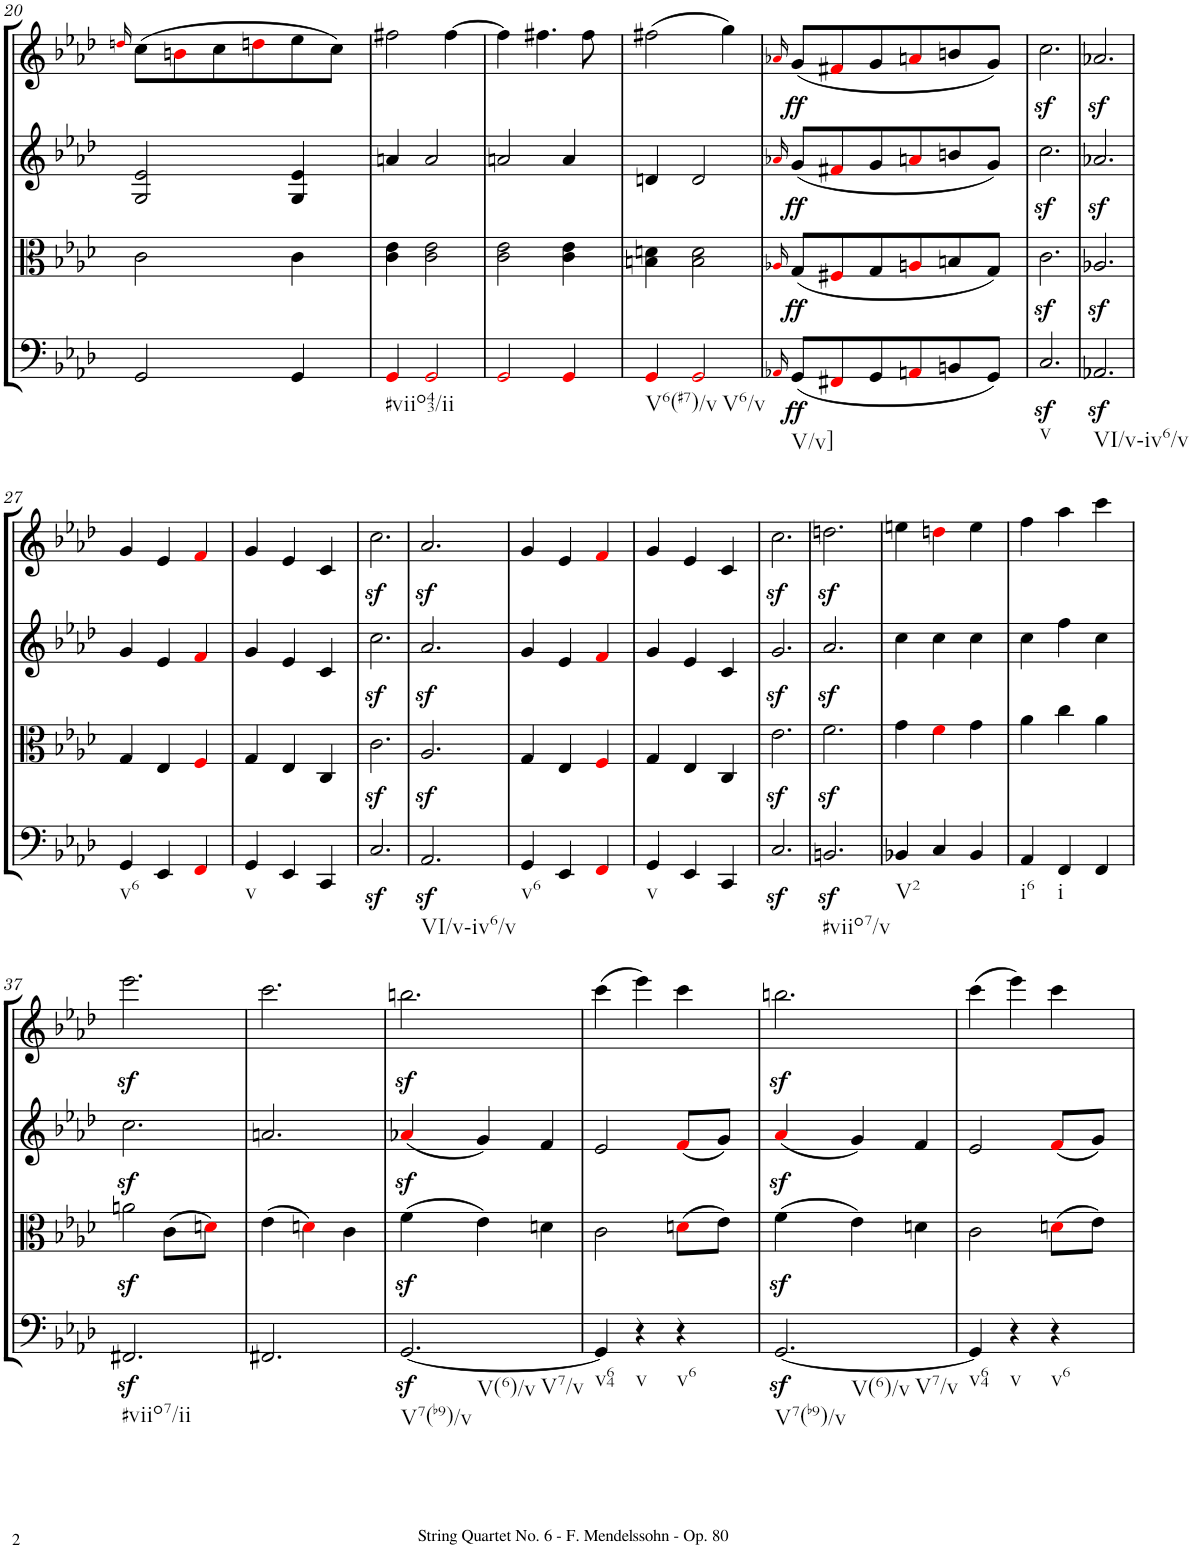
**kern	**dynam	**kern	**dynam	**kern	**dynam	**kern	**dynam
*part4	*part4	*part3	*part3	*part2	*part2	*part1	*part1
*staff4	*staff4	*staff3	*staff3	*staff2	*staff2	*staff1	*staff1
*I"Violoncello	*	*I"Viola	*	*I"Violino II	*	*I"Violino I	*
*I'Vc	*	*I'Vla	*	*I'Vln	*	*I'Vln	*
!!LO:PB:g=z
*clefF4	*	*clefC3	*	*clefG2	*	*clefG2	*
*k[b-e-a-d-]	*	*k[b-e-a-d-]	*	*k[b-e-a-d-]	*	*k[b-e-a-d-]	*
*M3/4	*	*M3/4	*	*M3/4	*	*M3/4	*
=20	=20	=20	=20	=20	=20	=20	=20
.	.	.	.	.	.	16qddni/	.
2GG/	.	2c\	.	2G/ 2e-/	.	(8cc\L	.
.	.	.	.	.	.	8bni\	.
.	.	.	.	.	.	8cc\	.
.	.	.	.	.	.	8ddni\	.
4GG/	.	4c\	.	4G/ 4e-/	.	8ee-\	.
.	.	.	.	.	.	8cc\J)	.
=21	=21	=21	=21	=21	=21	=21	=21
!LO:TX:b:t=#viio43/ii	!	!	!	!	!	!	!
4GGi/	.	4c\ 4e-\	.	4an/	.	2ff#X\	.
2GGi/	.	2c\ 2e-\	.	2a/	.	.	.
.	.	.	.	.	.	[4ff#\	.
=22	=22	=22	=22	=22	=22	=22	=22
2GGi/	.	2c\ 2e-\	.	2an/	.	4ff#\]	.
.	.	.	.	.	.	4.ff#X\	.
4GGi/	.	4c\ 4e-\	.	4a/	.	.	.
.	.	.	.	.	.	8ff#\	.
=23	=23	=23	=23	=23	=23	=23	=23
!LO:TX:b:t=V6(#7)/v	!	!	!	!	!	!	!
4GGi/	.	4Bn\ 4dn\	.	4dn/	.	(2ff#X\	.
!LO:TX:b:t=V6/v	!	!	!	!	!	!	!
2GGi/	.	2B\ 2d\	.	2d/	.	.	.
.	.	.	.	.	.	4gg\)	.
=24	=24	=24	=24	=24	=24	=24	=24
16qAA-Xi/	.	16qA-Xi/	.	16qa-Xi/	.	16qa-Xi/	.
!LO:TX:b:t=V/v]	!	!	!	!	!	!	!
!	!LO:DY:b	!	!LO:DY:b	!	!LO:DY:b	!	!LO:DY:b
(8GG/L	ff	(8G/L	ff	(8g/L	ff	(8g/L	ff
8FF#Xi/	.	8F#Xi/	.	8f#Xi/	.	8f#Xi/	.
8GG/	.	8G/	.	8g/	.	8g/	.
8AAni/	.	8Ani/	.	8ani/	.	8ani/	.
8BBn/	.	8Bn/	.	8bn/	.	8bn/	.
8GG/J)	.	8G/J)	.	8g/J)	.	8g/J)	.
=25	=25	=25	=25	=25	=25	=25	=25
!LO:TX:b:t=v	!	!	!	!	!	!	!
2.Cz</	.	2.cz<\	.	2.ccz<\	.	2.ccz<\	.
=26	=26	=26	=26	=26	=26	=26	=26
!LO:TX:b:t=VI/v-iv6/v	!	!	!	!	!	!	!
2.AA-Xz</	.	2.A-Xz</	.	2.a-Xz</	.	2.a-Xz</	.
!!LO:LB:g=z
=27	=27	=27	=27	=27	=27	=27	=27
!LO:TX:b:t=v6	!	!	!	!	!	!	!
4GG/	.	4G/	.	4g/	.	4g/	.
4EE-/	.	4E-/	.	4e-/	.	4e-/	.
4FFi/	.	4Fi/	.	4fi/	.	4fi/	.
=28	=28	=28	=28	=28	=28	=28	=28
!LO:TX:b:t=v	!	!	!	!	!	!	!
4GG/	.	4G/	.	4g/	.	4g/	.
4EE-/	.	4E-/	.	4e-/	.	4e-/	.
4CC/	.	4C/	.	4c/	.	4c/	.
=29	=29	=29	=29	=29	=29	=29	=29
2.Cz</	.	2.cz<\	.	2.ccz<\	.	2.ccz<\	.
=30	=30	=30	=30	=30	=30	=30	=30
!LO:TX:b:t=VI/v-iv6/v	!	!	!	!	!	!	!
2.AA-z</	.	2.A-z</	.	2.a-z</	.	2.a-z</	.
=31	=31	=31	=31	=31	=31	=31	=31
!LO:TX:b:t=v6	!	!	!	!	!	!	!
4GG/	.	4G/	.	4g/	.	4g/	.
4EE-/	.	4E-/	.	4e-/	.	4e-/	.
4FFi/	.	4Fi/	.	4fi/	.	4fi/	.
=32	=32	=32	=32	=32	=32	=32	=32
!LO:TX:b:t=v	!	!	!	!	!	!	!
4GG/	.	4G/	.	4g/	.	4g/	.
4EE-/	.	4E-/	.	4e-/	.	4e-/	.
4CC/	.	4C/	.	4c/	.	4c/	.
=33	=33	=33	=33	=33	=33	=33	=33
2.Cz</	.	2.e-z<\	.	2.gz</	.	2.ccz<\	.
=34	=34	=34	=34	=34	=34	=34	=34
!LO:TX:b:t=#viio7/v	!	!	!	!	!	!	!
2.BBnz</	.	2.fz<\	.	2.a-z</	.	2.ddnz<\	.
=35	=35	=35	=35	=35	=35	=35	=35
!LO:TX:b:t=V2	!	!	!	!	!	!	!
4BB-X/	.	4g\	.	4cc\	.	4een\	.
4C/	.	4fi\	.	4cc\	.	4ddni\	.
4BB-/	.	4g\	.	4cc\	.	4ee\	.
=36	=36	=36	=36	=36	=36	=36	=36
!LO:TX:b:t=i6	!	!	!	!	!	!	!
4AA-/	.	4a-\	.	4cc\	.	4ff\	.
!LO:TX:b:t=i	!	!	!	!	!	!	!
4FF/	.	4cc\	.	4ff\	.	4aa-\	.
4FF/	.	4a-\	.	4cc\	.	4ccc\	.
!!LO:LB:g=z
=37	=37	=37	=37	=37	=37	=37	=37
!LO:TX:b:t=#viio7/ii	!	!	!	!	!	!	!
2.FF#Xz</	.	2anz<\	.	2.ccz<\	.	2.eee-z<\	.
.	.	(8c\L	.	.	.	.	.
.	.	8dni\J)	.	.	.	.	.
=38	=38	=38	=38	=38	=38	=38	=38
2.FF#X/	.	(4e-\	.	2.an/	.	2.ccc\	.
.	.	4dni\)	.	.	.	.	.
.	.	4c\	.	.	.	.	.
=39	=39	=39	=39	=39	=39	=39	=39
!LO:TX:b:t=V7(b9)/v	!	!	!	!	!	!	!
!LO:TX:b:t=V(6)/v	!	!	!	!	!	!	!
!LO:TX:b:t=V7/v	!	!	!	!	!	!	!
[2.GGz</	.	(4fz<\	.	(4a-Xz<i/	.	2.bbnz<\	.
.	.	4e-\)	.	4g/)	.	.	.
.	.	4dn\	.	4f/	.	.	.
=40	=40	=40	=40	=40	=40	=40	=40
!LO:TX:b:t=v64	!	!	!	!	!	!	!
4GG/]	.	2c\	.	2e-/	.	(4ccc\	.
!LO:TX:b:t=v	!	!	!	!	!	!	!
4r	.	.	.	.	.	4eee-\)	.
!LO:TX:b:t=v6	!	!	!	!	!	!	!
4r	.	(8dni\L	.	(8fi/L	.	4ccc\	.
.	.	8e-\J)	.	8g/J)	.	.	.
=41	=41	=41	=41	=41	=41	=41	=41
!LO:TX:b:t=V7(b9)/v	!	!	!	!	!	!	!
!LO:TX:b:t=V(6)/v	!	!	!	!	!	!	!
!LO:TX:b:t=V7/v	!	!	!	!	!	!	!
[2.GGz</	.	(4fz<\	.	(4a-z<i/	.	2.bbnz<\	.
.	.	4e-\)	.	4g/)	.	.	.
.	.	4dn\	.	4f/	.	.	.
=42	=42	=42	=42	=42	=42	=42	=42
!LO:TX:b:t=v64	!	!	!	!	!	!	!
4GG/]	.	2c\	.	2e-/	.	(4ccc\	.
!LO:TX:b:t=v	!	!	!	!	!	!	!
4r	.	.	.	.	.	4eee-\)	.
!LO:TX:b:t=v6	!	!	!	!	!	!	!
4r	.	(8dni\L	.	(8fi/L	.	4ccc\	.
.	.	8e-\J)	.	8g/J)	.	.	.
=	=	=	=	=	=	=	=
*-	*-	*-	*-	*-	*-	*-	*-
